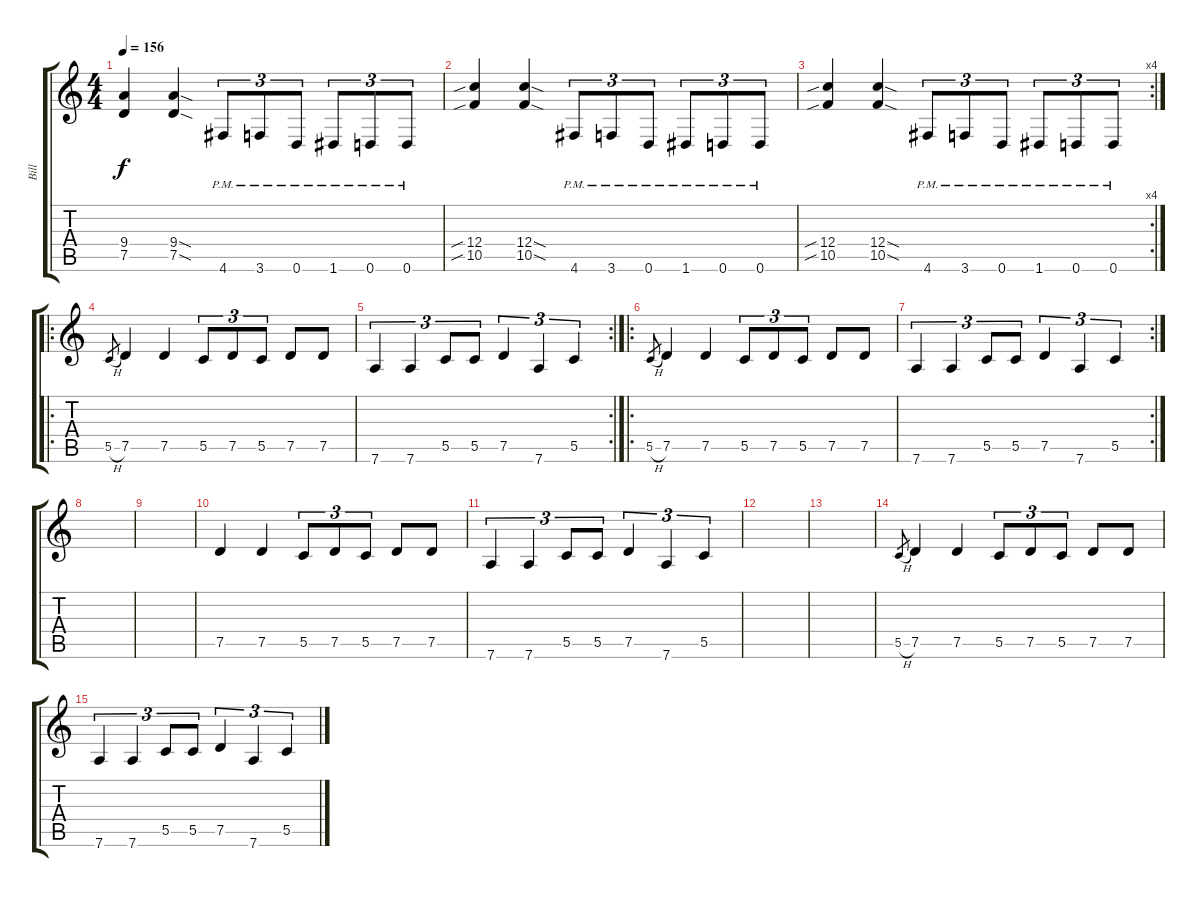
\track ("Bill" "Bill") {instrument distortionguitar}
\staff {score tabs}
\tuning (D4 A3 F3 C3 G2 D2) {hide}
\ts (4 4)
\tempo 156
\clef g2
\ks c
(9.4 7.5).4{dy f} (9.4{sod} 7.5{sod}).4 4.6{pm}.8{tu (3 2)} 3.6{pm}.8{tu (3 2)} 0.6{pm}.8{tu (3 2)} 1.6{pm}.8{tu (3 2)} 0.6{pm}.8{tu (3 2)} 0.6{pm}.8{tu (3 2)} |
(12.4{sib} 10.5{sib}).4 (12.4{sod} 10.5{sod}).4 4.6{pm}.8{tu (3 2)} 3.6{pm}.8{tu (3 2)} 0.6{pm}.8{tu (3 2)} 1.6{pm}.8{tu (3 2)} 0.6{pm}.8{tu (3 2)} 0.6{pm}.8{tu (3 2)} |
\rc 4
(12.4{sib} 10.5{sib}).4 (12.4{sod} 10.5{sod}).4 4.6{pm}.8{tu (3 2)} 3.6{pm}.8{tu (3 2)} 0.6{pm}.8{tu (3 2)} 1.6{pm}.8{tu (3 2)} 0.6{pm}.8{tu (3 2)} 0.6{pm}.8{tu (3 2)} |
\ro
5.5{h}.8{gr} 7.5.4 7.5.4 5.5.8{tu (3 2)} 7.5.8{tu (3 2)} 5.5.8{tu (3 2)} 7.5.8 7.5.8 |
\rc 2
7.6.4{tu (3 2)} 7.6.4{tu (3 2)} 5.5.8{tu (3 2)} 5.5.8{tu (3 2)} 7.5.4{tu (3 2)} 7.6.4{tu (3 2)} 5.5.4{tu (3 2)} |
\ro
5.5{h}.8{gr} 7.5.4 7.5.4 5.5.8{tu (3 2)} 7.5.8{tu (3 2)} 5.5.8{tu (3 2)} 7.5.8 7.5.8 |
\rc 2
7.6.4{tu (3 2)} 7.6.4{tu (3 2)} 5.5.8{tu (3 2)} 5.5.8{tu (3 2)} 7.5.4{tu (3 2)} 7.6.4{tu (3 2)} 5.5.4{tu (3 2)} |
|
|
7.5.4 7.5.4 5.5.8{tu (3 2)} 7.5.8{tu (3 2)} 5.5.8{tu (3 2)} 7.5.8 7.5.8 |
7.6.4{tu (3 2)} 7.6.4{tu (3 2)} 5.5.8{tu (3 2)} 5.5.8{tu (3 2)} 7.5.4{tu (3 2)} 7.6.4{tu (3 2)} 5.5.4{tu (3 2)} |
|
|
5.5{h}.8{gr} 7.5.4 7.5.4 5.5.8{tu (3 2)} 7.5.8{tu (3 2)} 5.5.8{tu (3 2)} 7.5.8 7.5.8 |
7.6.4{tu (3 2)} 7.6.4{tu (3 2)} 5.5.8{tu (3 2)} 5.5.8{tu (3 2)} 7.5.4{tu (3 2)} 7.6.4{tu (3 2)} 5.5.4{tu (3 2)}
